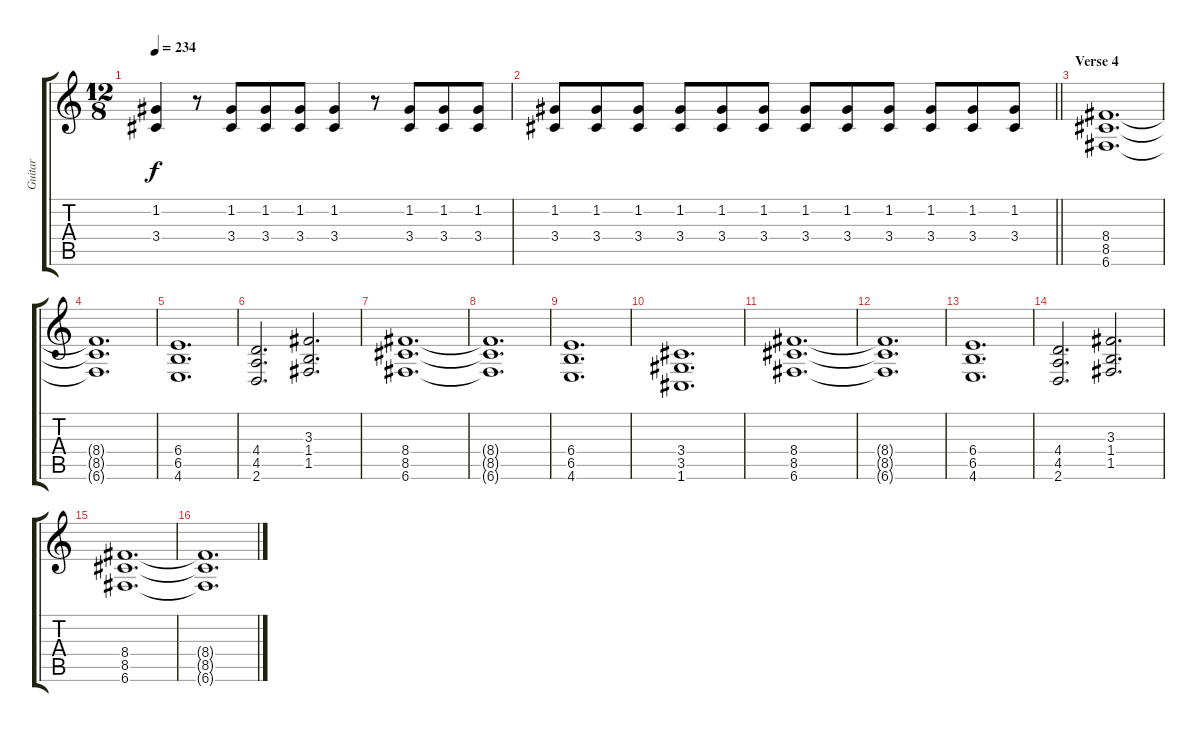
\track ("Guitar" "Guitar") {instrument distortionguitar}
\staff {score tabs}
\tuning (C4 G3 Eb3 Bb2 F2 C2) {hide}
\ts (12 8)
\tempo 234
\clef g2
\ks c
(1.2 3.4).4{dy f} r.8 (1.2 3.4).8 (1.2 3.4).8 (1.2 3.4).8 (1.2 3.4).4 r.8 (1.2 3.4).8 (1.2 3.4).8 (1.2 3.4).8 |
\barLineRight lightlight
(1.2 3.4).8 (1.2 3.4).8 (1.2 3.4).8 (1.2 3.4).8 (1.2 3.4).8 (1.2 3.4).8 (1.2 3.4).8 (1.2 3.4).8 (1.2 3.4).8 (1.2 3.4).8 (1.2 3.4).8 (1.2 3.4).8 |
\section ("" "Verse 4")
(8.4 8.5 6.6).1{d} |
(8.4{t} 8.5{t} 6.6{t}).1{d} |
(6.4 6.5 4.6).1{d} |
(4.4 4.5 2.6).2{d} (3.3 1.4 1.5).2{d} |
(8.4 8.5 6.6).1{d} |
(8.4{t} 8.5{t} 6.6{t}).1{d} |
(6.4 6.5 4.6).1{d} |
(3.4 3.5 1.6).1{d} |
(8.4 8.5 6.6).1{d} |
(8.4{t} 8.5{t} 6.6{t}).1{d} |
(6.4 6.5 4.6).1{d} |
(4.4 4.5 2.6).2{d} (3.3 1.4 1.5).2{d} |
(8.4 8.5 6.6).1{d} |
(8.4{t} 8.5{t} 6.6{t}).1{d}
